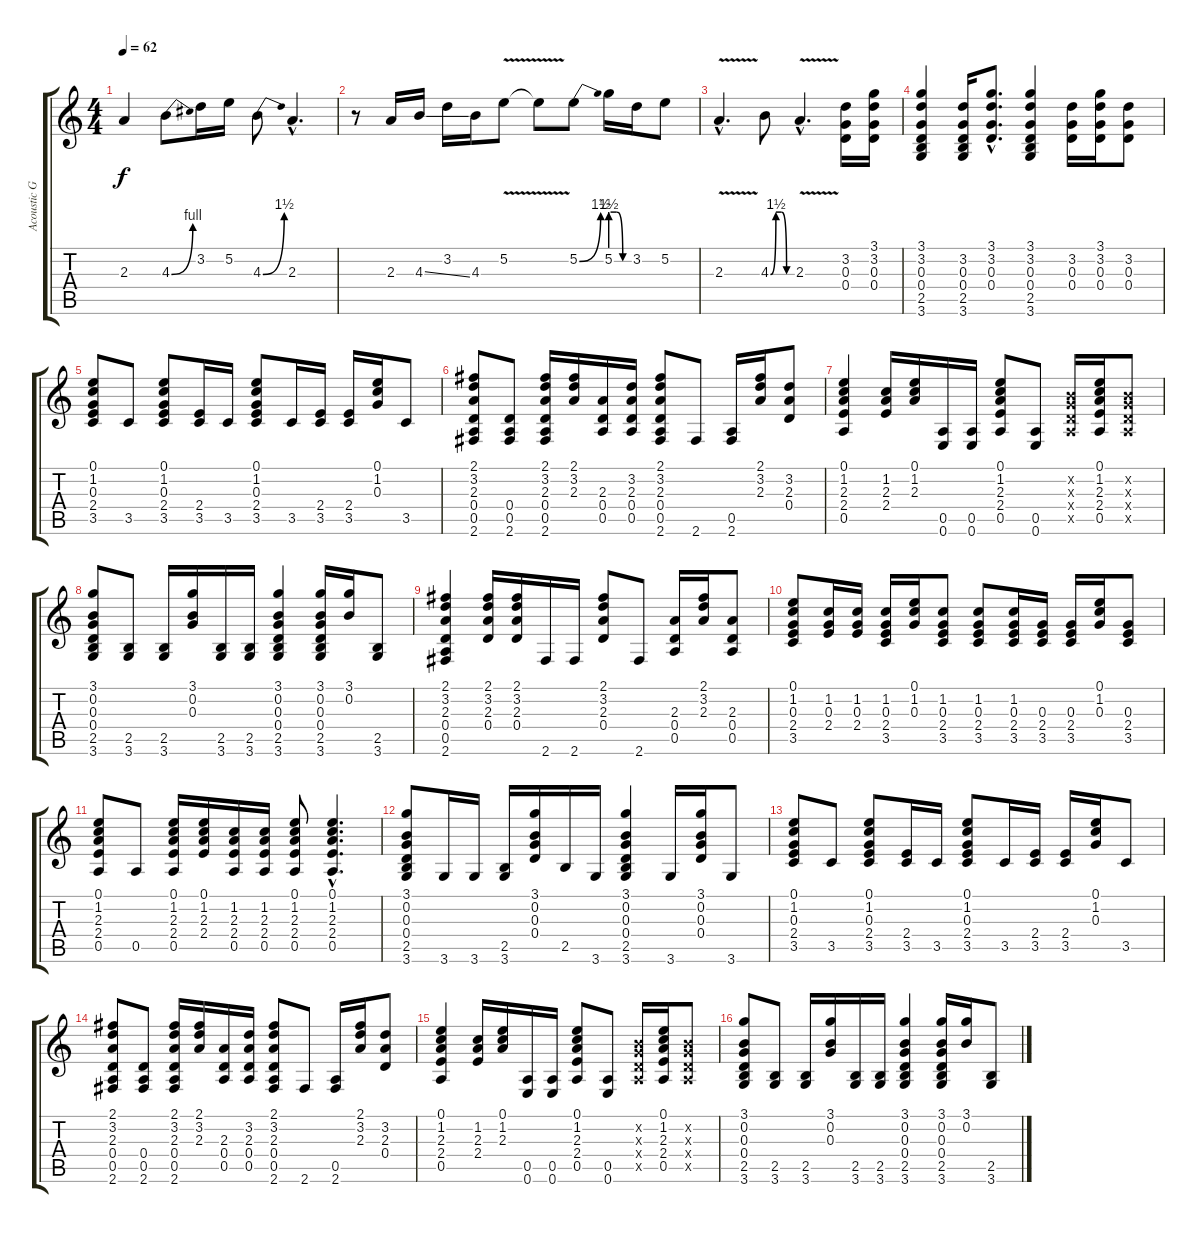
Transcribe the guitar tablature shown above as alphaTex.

\track ("Acoustic Guitar" "Acoustic G") {instrument acousticguitarsteel}
\staff {score tabs}
\tuning (E4 B3 G3 D3 A2 E2) {hide}
\ts (4 4)
\tempo 62
\clef g2
\ks c
2.3.4{dy f} 4.3{be (bend 0 0 60 4)}.8 3.2.16 5.2.16 4.3{be (bend 0 0 60 6)}.8 2.3{hac}.4{d} |
r.8 2.3.16 4.3{ss}.16 3.2.16 4.3.16 5.2{v}.8 5.2{v t}.8 5.2{be (bend 0 0 60 6)}.8 5.2{be (custom 0 6 20 6 40 0 60 0)}.16 3.2.16 5.2.8 |
2.3{v hac}.4{d} 4.3{be (custom 0 0 15 6 30 6 45 0 60 0)}.8 2.3{v hac}.4{d} (3.2 0.3 0.4).16 (3.1 3.2 0.3 0.4).16 |
(3.1 3.2 0.3 0.4 2.5 3.6).4 (3.2 0.3 0.4 2.5 3.6).16 (3.1{hac} 3.2{hac} 0.3{hac} 0.4{hac}).8{d} (3.1 3.2 0.3 0.4 2.5 3.6).4 (3.2 0.3 0.4).16 (3.1 3.2 0.3 0.4).16 (3.2 0.3 0.4).8 |
(0.1 1.2 0.3 2.4 3.5).8 3.5.8 (0.1 1.2 0.3 2.4 3.5).8 (2.4 3.5).16 3.5.16 (0.1 1.2 0.3 2.4 3.5).8 3.5.16 (2.4 3.5).16 (2.4 3.5).16 (0.1 1.2 0.3).16 3.5.8 |
(2.1 3.2 2.3 0.4 0.5 2.6).8 (0.4 0.5 2.6).8 (2.1 3.2 2.3 0.4 0.5 2.6).16 (2.1 3.2 2.3).16 (2.3 0.4 0.5).16 (3.2 2.3 0.4 0.5).16 (2.1 3.2 2.3 0.4 0.5 2.6).8 2.6.8 (0.5 2.6).16 (2.1 3.2 2.3).16 (3.2 2.3 0.4).8 |
(0.1 1.2 2.3 2.4 0.5).4 (1.2 2.3 2.4).16 (0.1 1.2 2.3).16 (0.5 0.6).16 (0.5 0.6).16 (0.1 1.2 2.3 2.4 0.5).8 (0.5 0.6).8 (0.2{x} 0.3{x} 0.4{x} 0.5{x}).16 (0.1 1.2 2.3 2.4 0.5).16 (0.2{x} 0.3{x} 0.4{x} 0.5{x}).8 |
(3.1 0.2 0.3 0.4 2.5 3.6).8 (2.5 3.6).8 (2.5 3.6).16 (3.1 0.2 0.3).16 (2.5 3.6).16 (2.5 3.6).16 (3.1 0.2 0.3 0.4 2.5 3.6).4 (3.1 0.2 0.3 0.4 2.5 3.6).16 (3.1 0.2).16 (2.5 3.6).8 |
(2.1 3.2 2.3 0.4 0.5 2.6).4 (2.1 3.2 2.3 0.4).16 (2.1 3.2 2.3 0.4).16 2.6.16 2.6.16 (2.1 3.2 2.3 0.4).8 2.6.8 (2.3 0.4 0.5).16 (2.1 3.2 2.3).16 (2.3 0.4 0.5).8 |
(0.1 1.2 0.3 2.4 3.5).8 (1.2 0.3 2.4).16 (1.2 0.3 2.4).16 (1.2 0.3 2.4 3.5).16 (0.1 1.2 0.3).16 (1.2 0.3 2.4 3.5).8 (1.2 0.3 2.4 3.5).8 (1.2 0.3 2.4 3.5).16 (0.3 2.4 3.5).16 (0.3 2.4 3.5).16 (0.1 1.2 0.3).16 (0.3 2.4 3.5).8 |
(0.1 1.2 2.3 2.4 0.5).8 0.5.8 (0.1 1.2 2.3 2.4 0.5).16 (0.1 1.2 2.3 2.4).16 (1.2 2.3 2.4 0.5).16 (1.2 2.3 2.4 0.5).16 (0.1 1.2 2.3 2.4 0.5).8 (0.1{hac} 1.2{hac} 2.3{hac} 2.4{hac} 0.5{hac}).4{d} |
(3.1 0.2 0.3 0.4 2.5 3.6).8 3.6.16 3.6.16 (2.5 3.6).16 (3.1 0.2 0.3 0.4).16 2.5.16 3.6.16 (3.1 0.2 0.3 0.4 2.5 3.6).4 3.6.16 (3.1 0.2 0.3 0.4).16 3.6.8 |
(0.1 1.2 0.3 2.4 3.5).8 3.5.8 (0.1 1.2 0.3 2.4 3.5).8 (2.4 3.5).16 3.5.16 (0.1 1.2 0.3 2.4 3.5).8 3.5.16 (2.4 3.5).16 (2.4 3.5).16 (0.1 1.2 0.3).16 3.5.8 |
(2.1 3.2 2.3 0.4 0.5 2.6).8 (0.4 0.5 2.6).8 (2.1 3.2 2.3 0.4 0.5 2.6).16 (2.1 3.2 2.3).16 (2.3 0.4 0.5).16 (3.2 2.3 0.4 0.5).16 (2.1 3.2 2.3 0.4 0.5 2.6).8 2.6.8 (0.5 2.6).16 (2.1 3.2 2.3).16 (3.2 2.3 0.4).8 |
(0.1 1.2 2.3 2.4 0.5).4 (1.2 2.3 2.4).16 (0.1 1.2 2.3).16 (0.5 0.6).16 (0.5 0.6).16 (0.1 1.2 2.3 2.4 0.5).8 (0.5 0.6).8 (0.2{x} 0.3{x} 0.4{x} 0.5{x}).16 (0.1 1.2 2.3 2.4 0.5).16 (0.2{x} 0.3{x} 0.4{x} 0.5{x}).8 |
(3.1 0.2 0.3 0.4 2.5 3.6).8 (2.5 3.6).8 (2.5 3.6).16 (3.1 0.2 0.3).16 (2.5 3.6).16 (2.5 3.6).16 (3.1 0.2 0.3 0.4 2.5 3.6).4 (3.1 0.2 0.3 0.4 2.5 3.6).16 (3.1 0.2).16 (2.5 3.6).8
